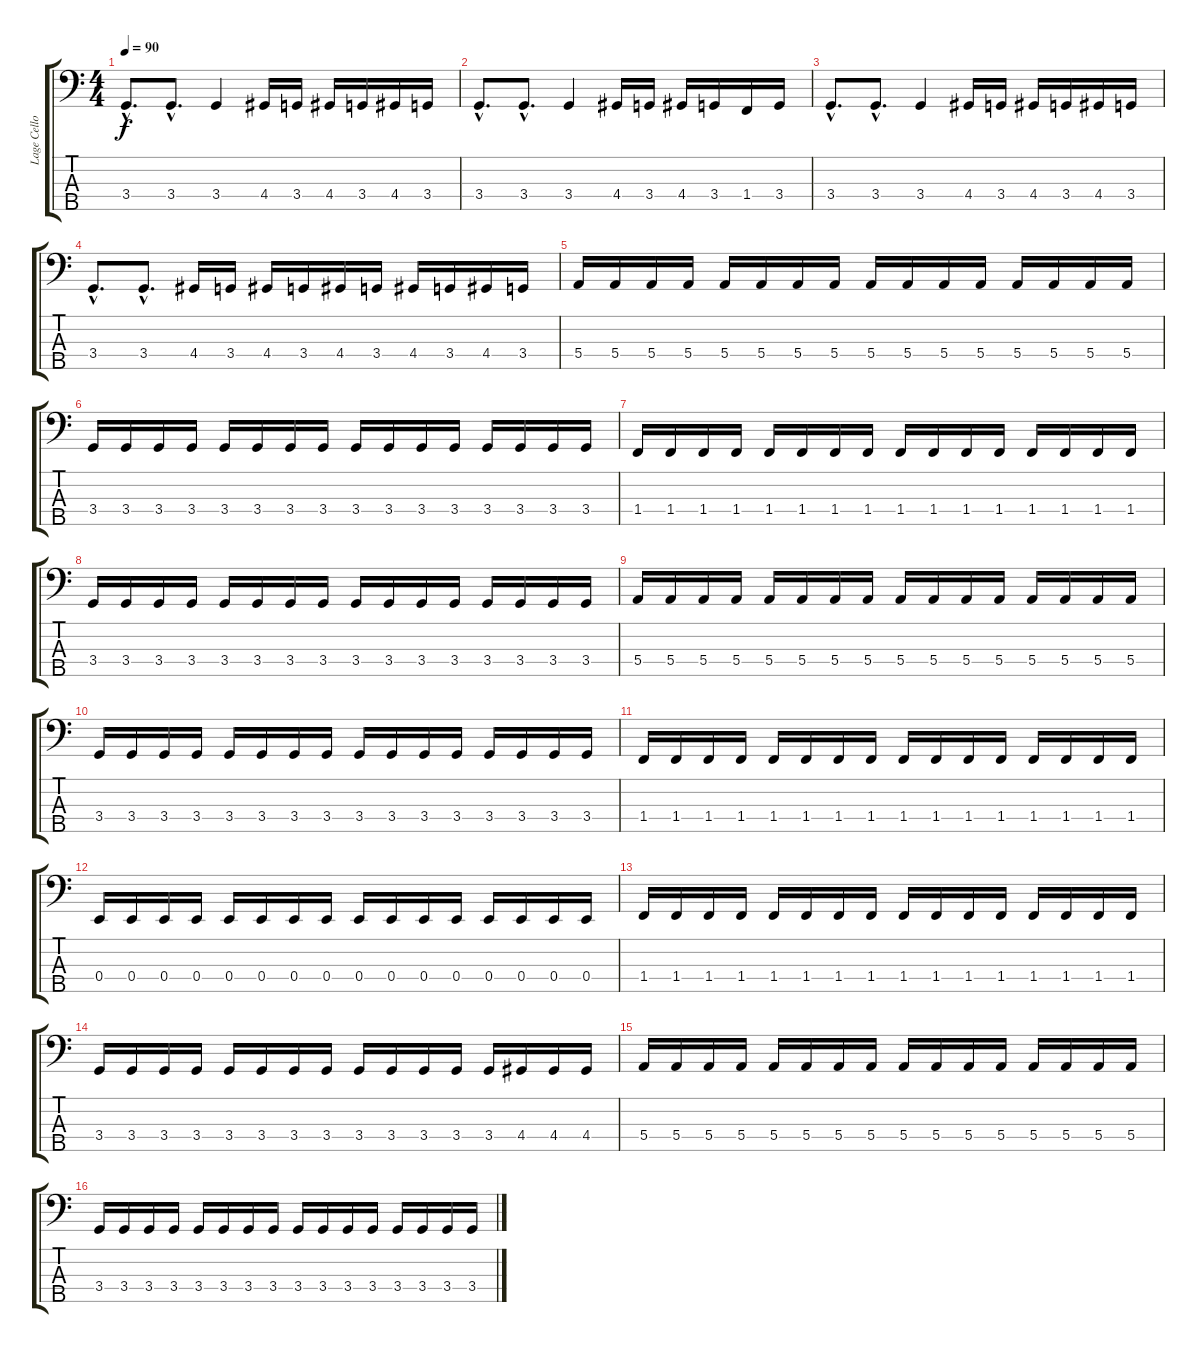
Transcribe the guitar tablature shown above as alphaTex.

\track ("Lage Cello" "Lage Cello") {instrument acousticbass}
\staff {score tabs}
\tuning (G2 D2 A1 E1 B0) {hide}
\ts (4 4)
\tempo 90
\clef f4
\ks c
3.4{hac}.8{d dy f} 3.4{hac}.8{d} 3.4.4 4.4.16 3.4.16 4.4.16 3.4.16 4.4.16 3.4.16 |
3.4{hac}.8{d} 3.4{hac}.8{d} 3.4.4 4.4.16 3.4.16 4.4.16 3.4.16 1.4.16 3.4.16 |
3.4{hac}.8{d} 3.4{hac}.8{d} 3.4.4 4.4.16 3.4.16 4.4.16 3.4.16 4.4.16 3.4.16 |
3.4{hac}.8{d} 3.4{hac}.8{d} 4.4.16 3.4.16 4.4.16 3.4.16 4.4.16 3.4.16 4.4.16 3.4.16 4.4.16 3.4.16 |
5.4.16 5.4.16 5.4.16 5.4.16 5.4.16 5.4.16 5.4.16 5.4.16 5.4.16 5.4.16 5.4.16 5.4.16 5.4.16 5.4.16 5.4.16 5.4.16 |
3.4.16 3.4.16 3.4.16 3.4.16 3.4.16 3.4.16 3.4.16 3.4.16 3.4.16 3.4.16 3.4.16 3.4.16 3.4.16 3.4.16 3.4.16 3.4.16 |
1.4.16 1.4.16 1.4.16 1.4.16 1.4.16 1.4.16 1.4.16 1.4.16 1.4.16 1.4.16 1.4.16 1.4.16 1.4.16 1.4.16 1.4.16 1.4.16 |
3.4.16 3.4.16 3.4.16 3.4.16 3.4.16 3.4.16 3.4.16 3.4.16 3.4.16 3.4.16 3.4.16 3.4.16 3.4.16 3.4.16 3.4.16 3.4.16 |
5.4.16 5.4.16 5.4.16 5.4.16 5.4.16 5.4.16 5.4.16 5.4.16 5.4.16 5.4.16 5.4.16 5.4.16 5.4.16 5.4.16 5.4.16 5.4.16 |
3.4.16 3.4.16 3.4.16 3.4.16 3.4.16 3.4.16 3.4.16 3.4.16 3.4.16 3.4.16 3.4.16 3.4.16 3.4.16 3.4.16 3.4.16 3.4.16 |
1.4.16 1.4.16 1.4.16 1.4.16 1.4.16 1.4.16 1.4.16 1.4.16 1.4.16 1.4.16 1.4.16 1.4.16 1.4.16 1.4.16 1.4.16 1.4.16 |
0.4.16 0.4.16 0.4.16 0.4.16 0.4.16 0.4.16 0.4.16 0.4.16 0.4.16 0.4.16 0.4.16 0.4.16 0.4.16 0.4.16 0.4.16 0.4.16 |
1.4.16 1.4.16 1.4.16 1.4.16 1.4.16 1.4.16 1.4.16 1.4.16 1.4.16 1.4.16 1.4.16 1.4.16 1.4.16 1.4.16 1.4.16 1.4.16 |
3.4.16 3.4.16 3.4.16 3.4.16 3.4.16 3.4.16 3.4.16 3.4.16 3.4.16 3.4.16 3.4.16 3.4.16 3.4.16 4.4.16 4.4.16 4.4.16 |
5.4.16 5.4.16 5.4.16 5.4.16 5.4.16 5.4.16 5.4.16 5.4.16 5.4.16 5.4.16 5.4.16 5.4.16 5.4.16 5.4.16 5.4.16 5.4.16 |
3.4.16 3.4.16 3.4.16 3.4.16 3.4.16 3.4.16 3.4.16 3.4.16 3.4.16 3.4.16 3.4.16 3.4.16 3.4.16 3.4.16 3.4.16 3.4.16
